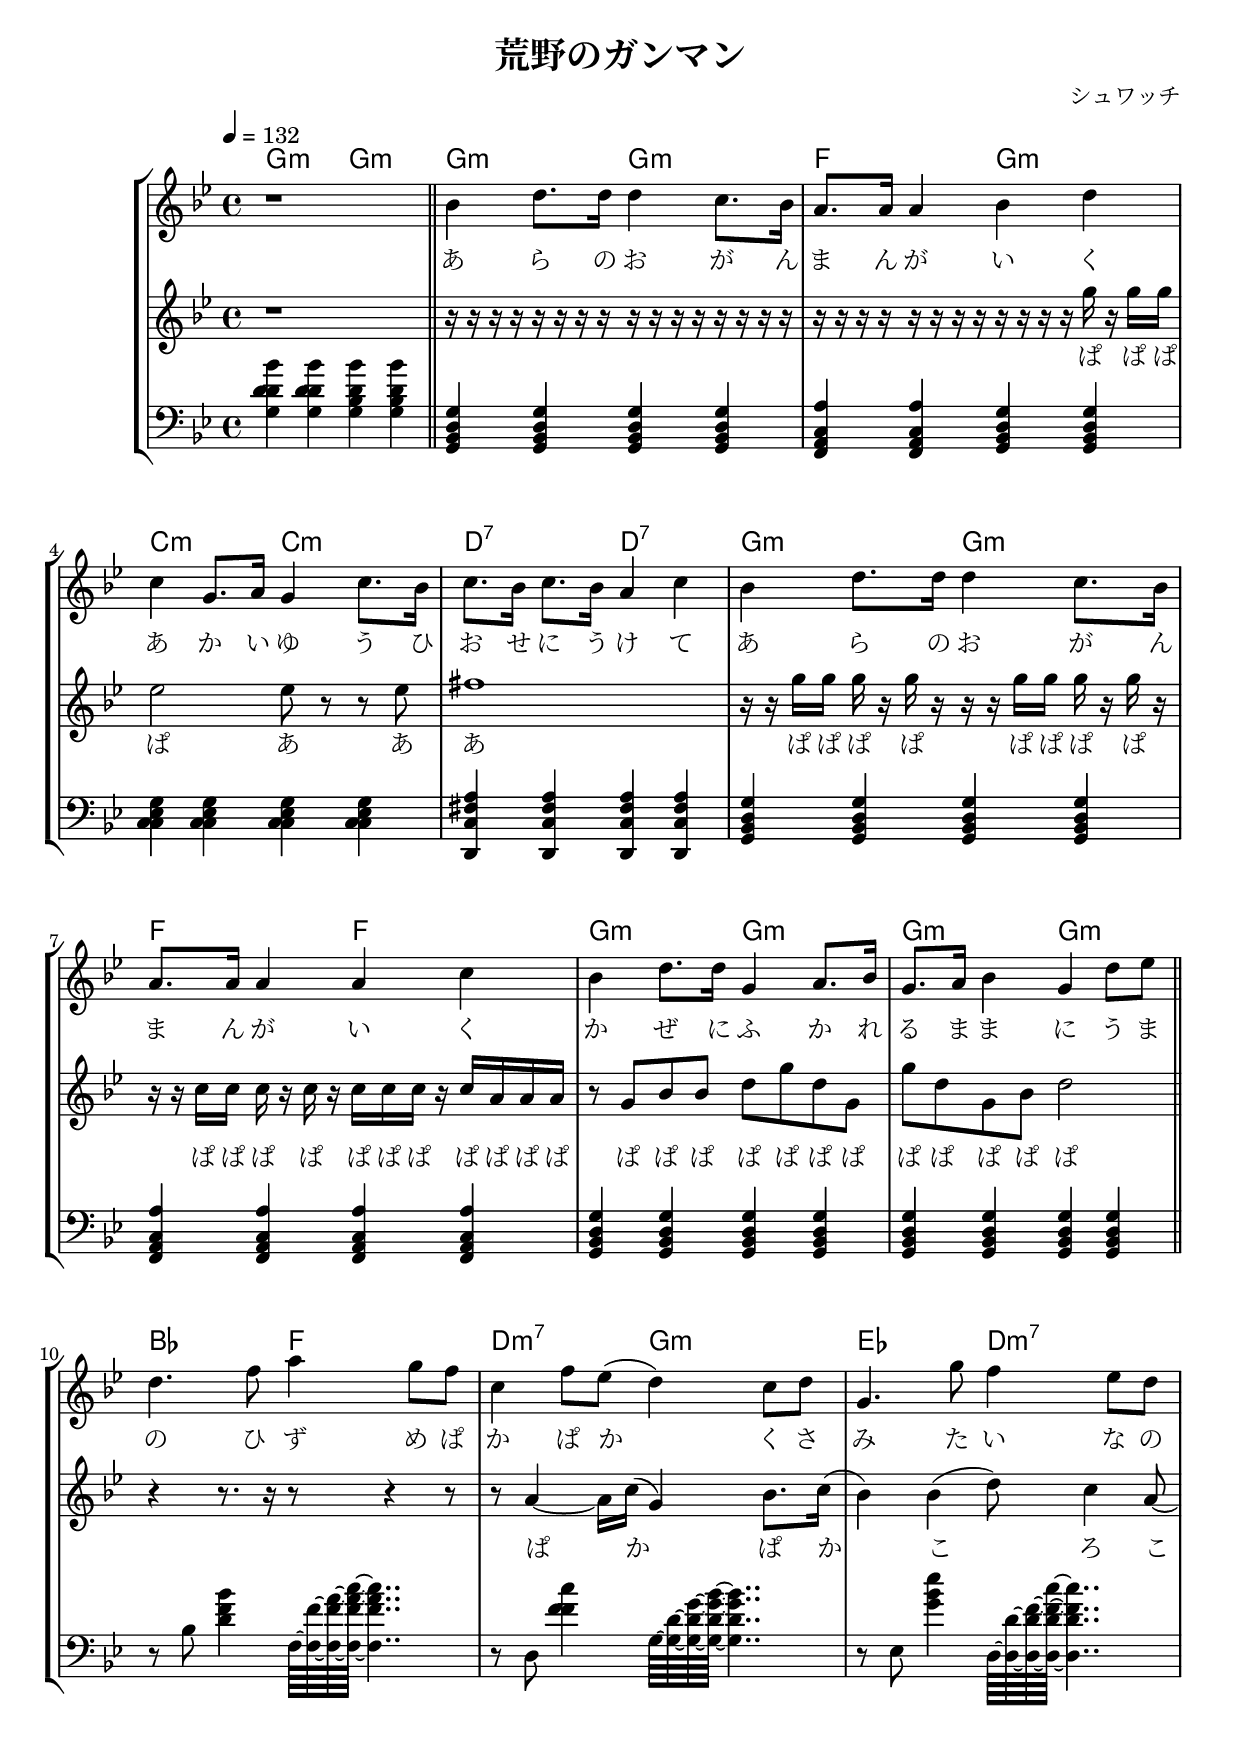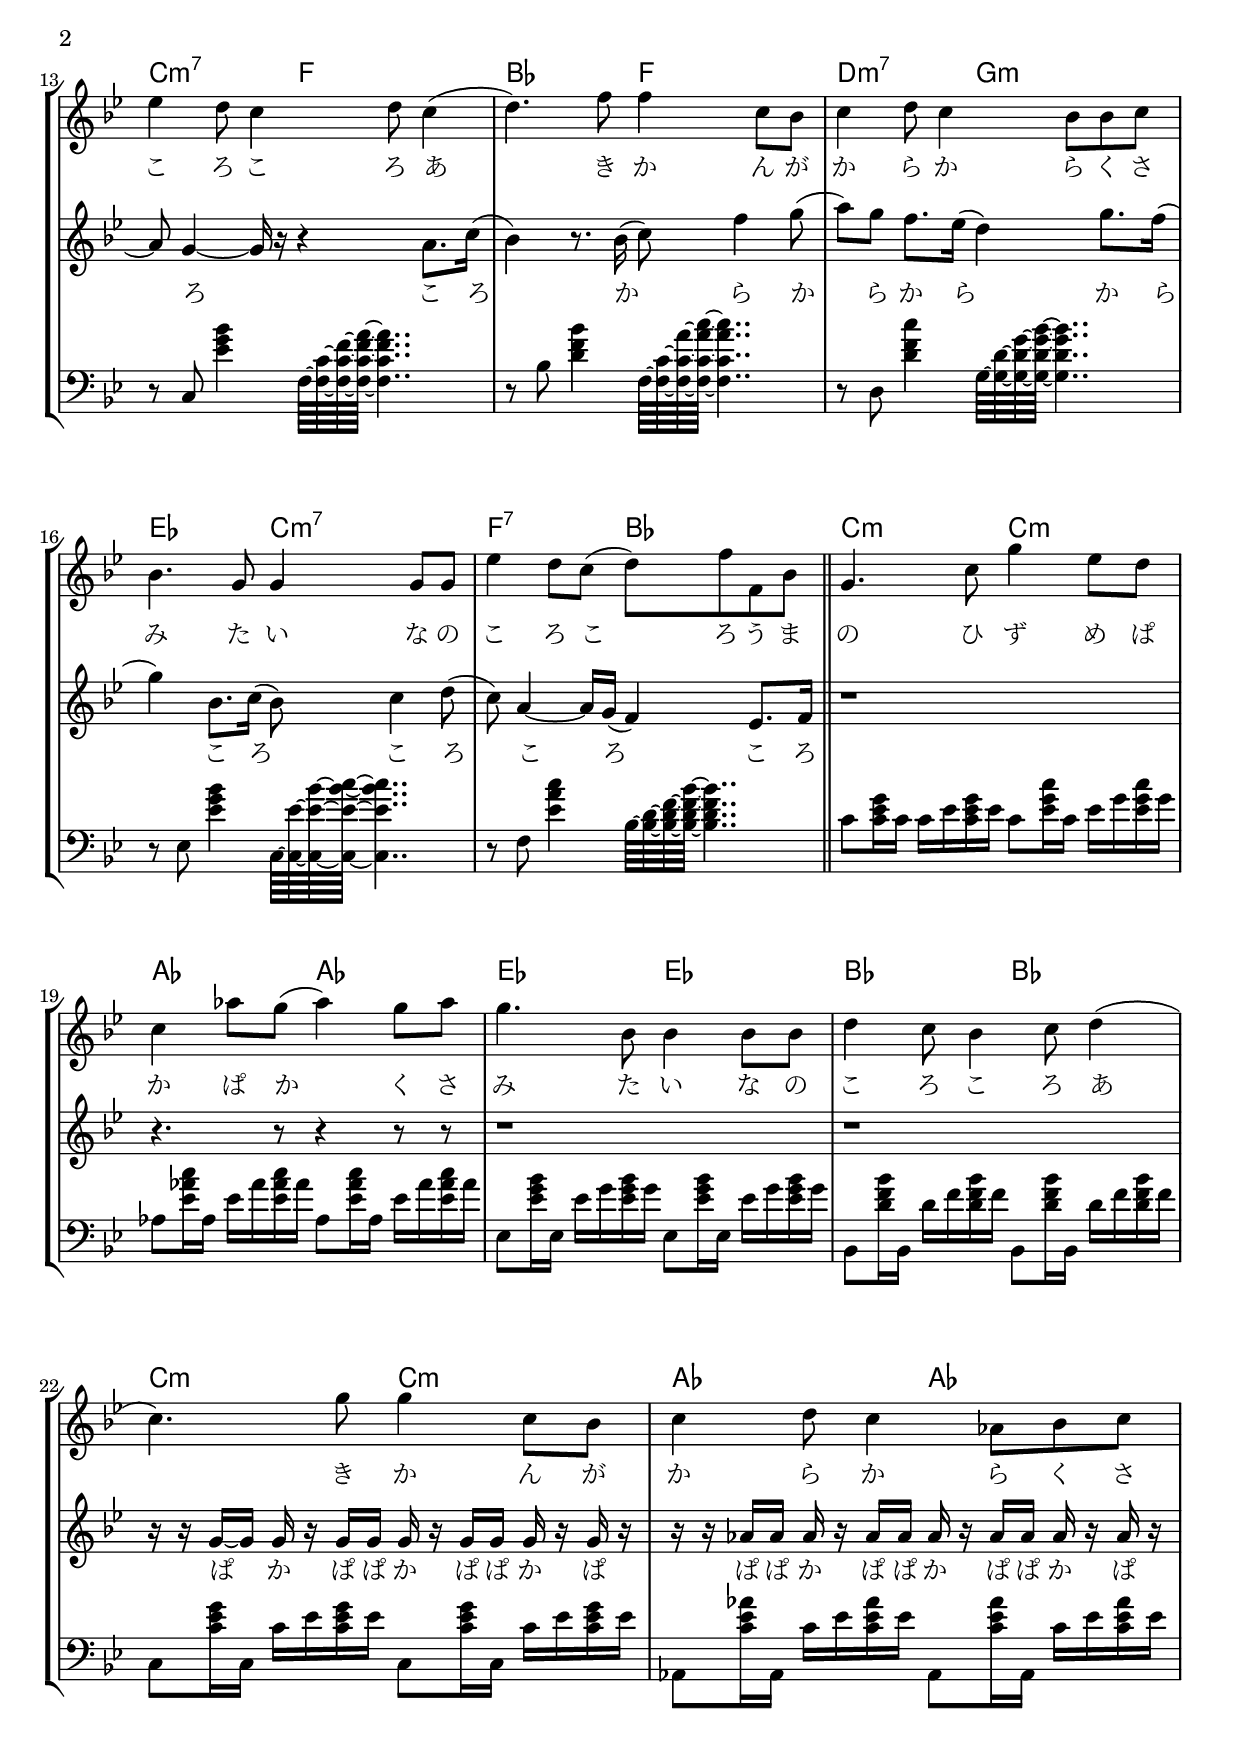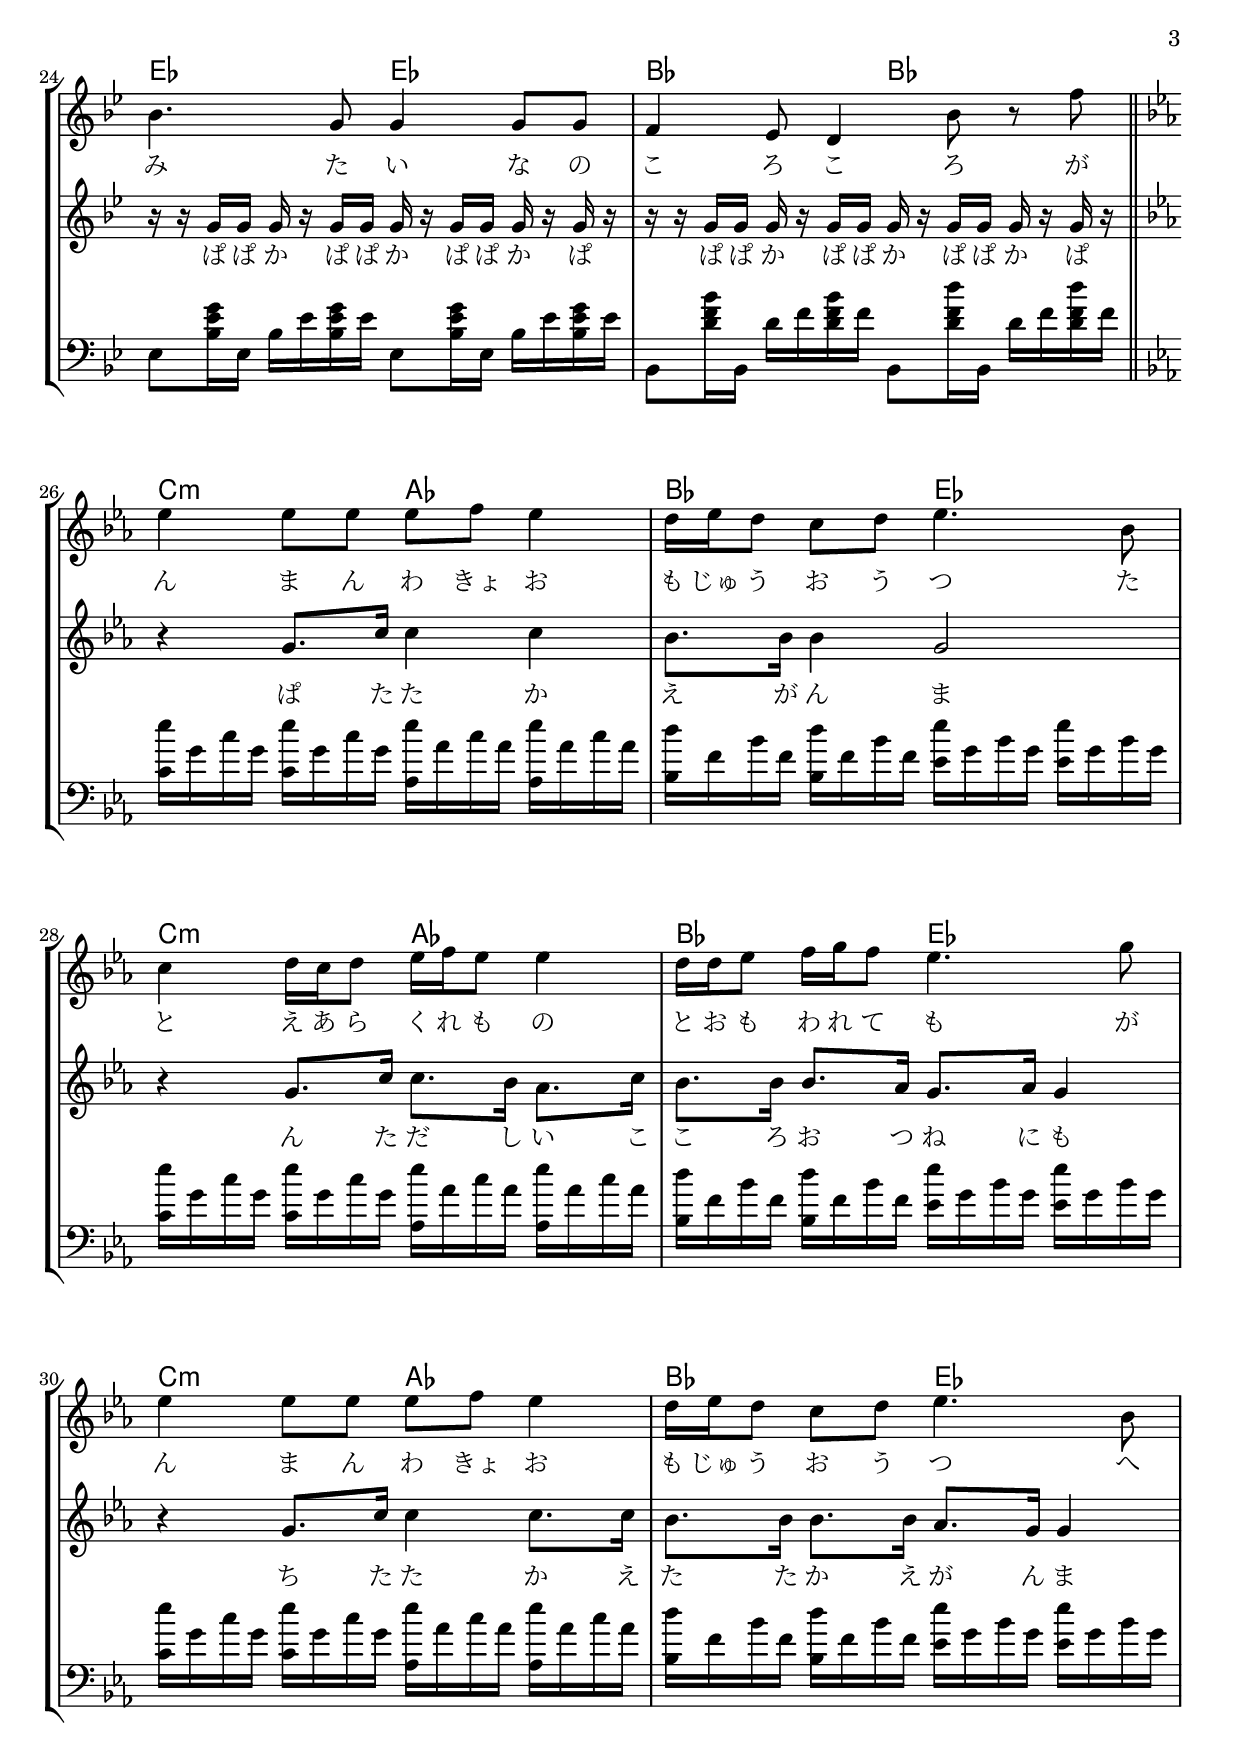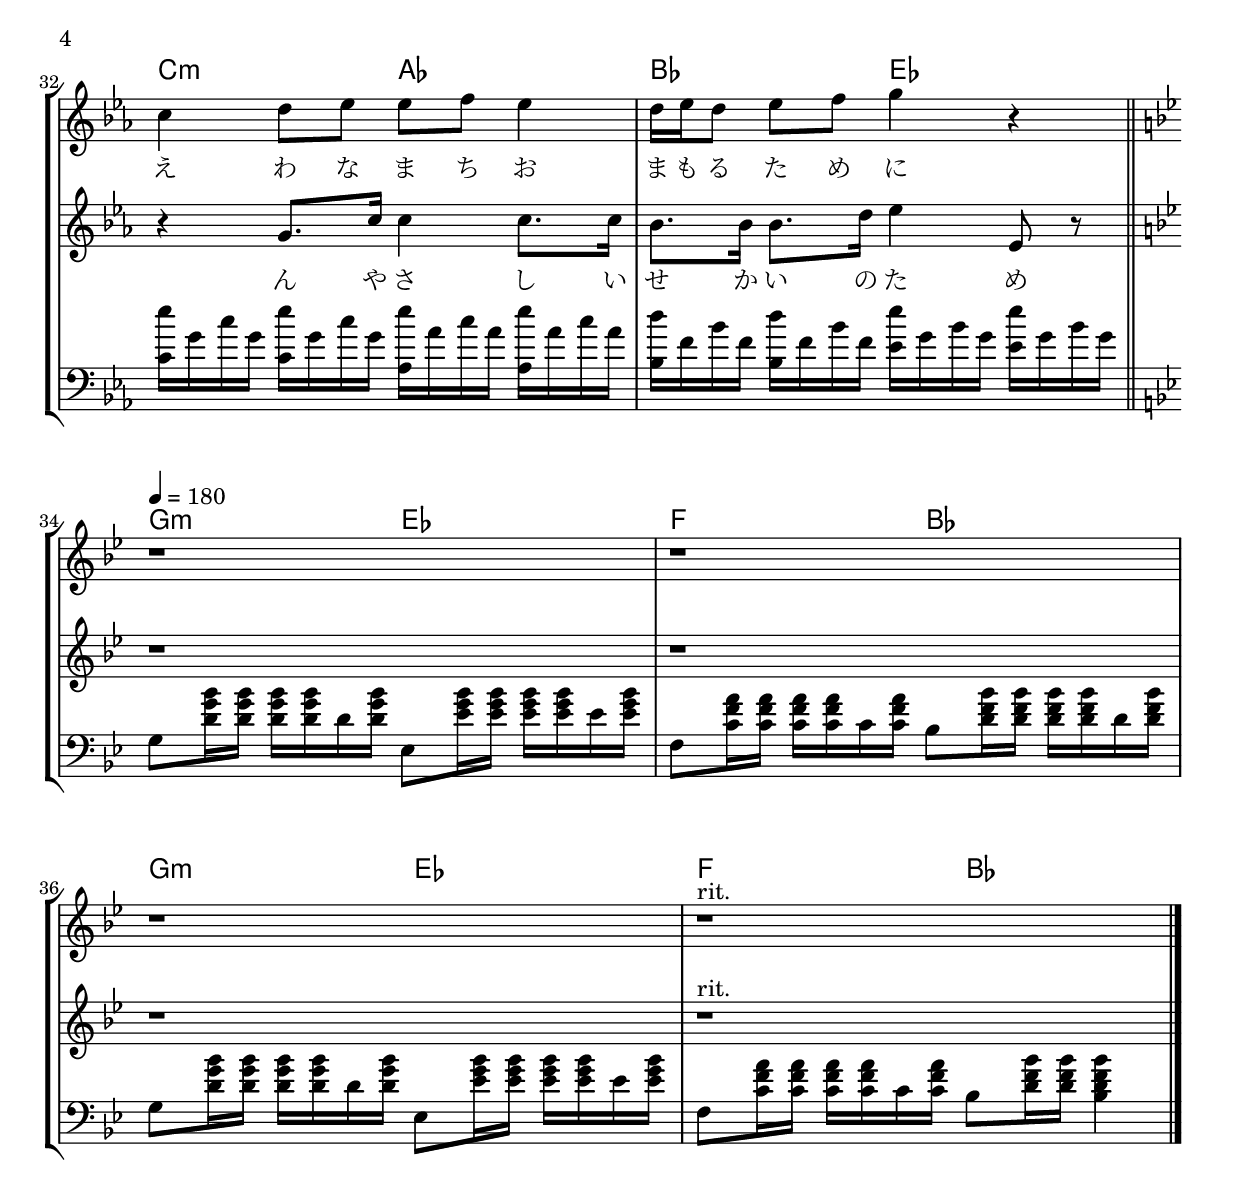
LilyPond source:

\version "2.12.1"

\header {
	title = \markup {荒野のガンマン}
	composer = \markup \center-column {シュワッチ}
}

harmony = \chordmode {
	g2:m g:m 

	g:m g:m f g:m c:m c:m d:7 d:7 g:m g:m f f g:m g:m g:m g:m 

	bes f d:min7 g:m es d:min7 c:min7 f bes f d:min7 g:m es c:min7 f:7 bes 

	c:m c:m as as es es bes bes c:m c:m as as es es bes bes 

	c:m as bes es c:m as bes es c:m as bes es c:m as bes es 

	g:m es f bes g:m es f bes 
}

melody = {
	\key bes \major
	\tempo 4 = 132
	r1   
	\set Staff.midiInstrument = #"mmi0.42"
	bes'4  d''8.  d''16  d''4  c''8.  bes'16 
	a'8.  a'16  a'4  bes'4  d''4 
	c''4  g'8.  a'16  g'4  c''8.  bes'16 
	c''8.  bes'16  c''8.  bes'16  a'4  c''4 
	bes'4  d''8.  d''16  d''4  c''8.  bes'16 
	a'8.  a'16  a'4  a'4  c''4 
	bes'4  d''8.  d''16  g'4  a'8.  bes'16 
	g'8.  a'16  bes'4  g'4  	\set Staff.midiInstrument = #"fss0.42"
	d''8  es''8 
	d''4.  f''8  a''4  g''8  f''8 
	c''4  f''8  es''8  (d''4)  c''8  d''8 
	g'4.  g''8  f''4  es''8  d''8 
	es''4  d''8  c''4  d''8  c''4 
	(d''4.)  f''8  f''4  c''8  bes'8 
	c''4  d''8  c''4  bes'8  bes'8  c''8 
	bes'4.  g'8  g'4  g'8  g'8 
	es''4  d''8  c''8  (d''8)  f''8  	\set Staff.midiInstrument = #"Whistle"
	f'8  bes'8 
	g'4.  c''8  g''4  es''8  d''8 
	c''4  as''8  g''8  (as''4)  g''8  as''8 
	g''4.  bes'8  bes'4  bes'8  bes'8 
	d''4  c''8  bes'4  c''8  d''4 
	(c''4.)  g''8  g''4  c''8  bes'8 
	c''4  d''8  c''4  as'8  bes'8  c''8 
	bes'4.  g'8  g'4  g'8  g'8 
	f'4  es'8  d'4  bes'8  	r8 	\set Staff.midiInstrument = #"mmi0.42"
	f''8 
		\key es \major
es''4  es''8  es''8  es''8  f''8  es''4 
	d''16  es''16  d''8  c''8  d''8  es''4.  bes'8 
	c''4  d''16  c''16  d''8  es''16  f''16  es''8  es''4 
	d''16  d''16  es''8  f''16  g''16  f''8  es''4.  g''8 
	es''4  es''8  es''8  es''8  f''8  es''4 
	d''16  es''16  d''8  c''8  d''8  es''4.  bes'8 
	c''4  d''8  es''8  es''8  f''8  es''4 
	d''16  es''16  d''8  es''8  f''8  g''4  	r4 	\key bes \major
	\tempo 4 = 180
	r1 | r1 | r1 | r1^"rit." \bar "|."
}

words = \lyricmode {
	
	あ  ら  の  お  が  ん  ま  ん  が  い  く  あ  か  い  ゆ  う  ひ  お  せ  に  う  け  て  あ  ら  の  お  が  ん  ま  ん  が  い  く  か  ぜ  に  ふ  か  れ  る  ま  ま  に  
	う  ま  の  ひ  ず  め  ぱ  か  ぱ  か  く  さ  み  た  い  な  の  こ  ろ  こ  ろ  あ  き  か  ん  が  か  ら  か  ら  く  さ  み  た  い  な  の  こ  ろ  こ  ろ  
	う  ま  の  ひ  ず  め  ぱ  か  ぱ  か  く  さ  み  た  い  な  の  こ  ろ  こ  ろ  あ  き  か  ん  が  か  ら  か  ら  く  さ  み  た  い  な  の  こ  ろ  こ  ろ  
	が  ん  ま  ん  わ  きょ  お  も  じゅ  う  お  う  つ  た  と  え  あ  ら  く  れ  も  の  と  お  も  わ  れ  て  も  が  ん  ま  ん  わ  きょ  お  も  じゅ  う  お  う  つ  へ  え  わ  な  ま  ち  お  ま  も  る  た  め  に  
	
}

secondmelody = {
	\key bes \major
	\tempo 4 = 132
	r1   
	\set Staff.midiInstrument = #"Brass Section"
	r16  r16  r16  r16  r16  r16  r16  r16  r16  r16  r16  r16  r16  r16  r16  r16 
	r16  r16  r16  r16  r16  r16  r16  r16  r16  r16  r16  r16  g''16  r16  g''16  g''16 
	es''2  es''8  r8  r8  es''8 
	fis''1 
	r16  r16  g''16  g''16  g''16  r16  g''16  r16  r16  r16  g''16  g''16  g''16  r16  g''16  r16 
	r16  r16  c''16  c''16  c''16  r16  c''16  r16  c''16  c''16  c''16  r16  c''16  a'16  a'16  a'16 
	r8  g'8  bes'8  bes'8  d''8  g''8  d''8  g'8 
	g''8  d''8  g'8  bes'8  d''2
	\set Staff.midiInstrument = #"Oboe"
	r4 r8.  r16  r8  r4  r8 
	r8  a'4~a'16  c''16  (g'4)  bes'8.  c''16 
	(bes'4)  bes'4  (d''8)  c''4  a'8~ 
	a'8  g'4~g'16  r16  r4  a'8.  c''16 
	(bes'4)  r8.  bes'16  (c''8)  f''4  g''8 
	(a''8)  g''8  f''8.  es''16  (d''4)  g''8.  f''16 
	(g''4)  bes'8.  c''16  (bes'8)  c''4  d''8 
	(c''8)  a'4~a'16  g'16  (f'4)  es'8.  f'16
	\set Staff.midiInstrument = #"Woodblock"
	 r1 
	r4.  r8  r4  r8  r8 
	r1~ 
	r1 
	 r16  r16  g'16  g'16  g'16  r16  g'16  g'16  g'16  r16  g'16  g'16  g'16  r16  g'16  r16 
	r16  r16  as'16  as'16  as'16  r16  as'16  as'16  as'16  r16  as'16  as'16  as'16  r16  as'16  r16 
	r16  r16  g'16  g'16  g'16  r16  g'16  g'16  g'16  r16  g'16  g'16  g'16  r16  g'16  r16 
	r16  r16  g'16  g'16  g'16  r16  g'16  g'16  g'16  r16  g'16  g'16  g'16  r16  g'16  r16
	\set Staff.midiInstrument = #"Brass Section"
		\key es \major
 r4  g'8.  c''16  c''4  c''4 
	bes'8.  bes'16  bes'4  g'2 
	r4  g'8.  c''16  c''8.  bes'16  as'8.  c''16 
	bes'8.  bes'16  bes'8.  as'16  g'8.  as'16  g'4 
	r4  g'8.  c''16  c''4  c''8.  c''16 
	bes'8.  bes'16  bes'8.  bes'16  as'8.  g'16  g'4 
	r4  g'8.  c''16  c''4  c''8.  c''16 
	bes'8.  bes'16  bes'8.  d''16  es''4  es'8  	r8 	\key bes \major
	\tempo 4 = 180
	r1 | r1 | r1 | r1^"rit." \bar "|."
}

secondwords = \lyricmode {
	
	ぱ  ぱ  ぱ  ぱ  あ  あ  あ  ぱ  ぱ  ぱ  ぱ  ぱ  ぱ  ぱ  ぱ  ぱ  ぱ  ぱ  ぱ  ぱ  ぱ  ぱ  ぱ  ぱ  ぱ  ぱ  ぱ  ぱ  ぱ  ぱ  ぱ  ぱ  ぱ  ぱ  ぱ  ぱ  ぱ  ぱ  
	ぱ  か  ぱ  か  こ  ろ  こ  ろ  こ  ろ  か  ら  か  ら  か  ら  か  ら  こ  ろ  こ  ろ  こ  ろ  こ  ろ  
	ぱ  か  ぱ  ぱ  か  ぱ  ぱ  か  ぱ  ぱ  ぱ  か  ぱ  ぱ  か  ぱ  ぱ  か  ぱ  ぱ  ぱ  か  ぱ  ぱ  か  ぱ  ぱ  か  ぱ  ぱ  ぱ  か  ぱ  ぱ  か  ぱ  ぱ  か  ぱ  ぱ  
	た  た  か  え  が  ん  ま  ん  た  だ  し  い  こ  こ  ろ  お  つ  ね  に  も  ち  た  た  か  え  た  た  か  え  が  ん  ま  ん  や  さ  し  い  せ  か  い  の  た  め  に  
	
}

tempochange = {
	\tempo 4 = 132
	r1 \bar "||"
	\tempo 4 = 132
	r1 | r1 | r1 | r1 | r1 | r1 | r1 | r1 \bar "||"
	\tempo 4 = 132
	r1 | r1 | r1 | r1 | r1 | r1 | r1 | r1 \bar "||"
	\tempo 4 = 132
	r1 | r1 | r1 | r1 | r1 | r1 | r1 | r1 \bar "||"
	\tempo 4 = 132
	r1 | r1 | r1 | r1 | r1 | r1 | r1 | r1 \bar "||"
	\tempo 4 = 180
	r1 | r1 | r1 | \tempo 4 = 135 r2 \tempo 4 = 120 r2 \bar "|."
}

mainacc = {
	\clef bass
	\set Staff.midiInstrument = #"Dulcimer"
	\key bes \major
	\tempo 4 = 132
	<g d' d' bes'>4 <g d' d' bes'>4
	<g bes d' bes'>4 <g bes d' bes'>4
	\bar "||"

	\set Staff.midiInstrument = #"Dulcimer"
	<g, bes, d g>4 <g, bes, d g>4
	<g, bes, d g>4 <g, bes, d g>4
	<f, a, c a>4 <f, a, c a>4
	<g, bes, d g>4 <g, bes, d g>4
	<c c es g>4 <c c es g>4
	<c c es g>4 <c c es g>4
	<d, c fis a>4 <d, c fis a>4
	<d, c fis a>4 <d, c fis a>4
	<g, bes, d g>4 <g, bes, d g>4
	<g, bes, d g>4 <g, bes, d g>4
	<f, a, c a>4 <f, a, c a>4
	<f, a, c a>4 <f, a, c a>4
	<g, bes, d g>4 <g, bes, d g>4
	<g, bes, d g>4 <g, bes, d g>4
	<g, bes, d g>4 <g, bes, d g>4
	<g, bes, d g>4 <g, bes, d g>4
	\bar "||"

	\set Staff.midiInstrument = #"Dulcimer"
	r8 bes8 <d' f' bes'>4
	f64~ <f~ f'~> <f~ f'~ a'~> <f f' a' c''>~ <f f' a' c''>4..
	r8 d8 <f' f' c''>4
	g64~ <g~ d'~> <g~ d'~ g'~> <g d' g' bes'>~ <g d' g' bes'>4..
	r8 es8 <g' bes' es''>4
	d64~ <d~ d'~> <d~ d'~ f'~> <d d' f' c''>~ <d d' f' c''>4..
	r8 c8 <es' g' bes'>4
	f64~ <f~ c'~> <f~ c'~ f'~> <f c' f' a'>~ <f c' f' a'>4..
	r8 bes8 <d' f' bes'>4
	f64~ <f~ c'~> <f~ c'~ a'~> <f c' a' c''>~ <f c' a' c''>4..
	r8 d8 <d' f' c''>4
	g64~ <g~ d'~> <g~ d'~ g'~> <g d' g' bes'>~ <g d' g' bes'>4..
	r8 es8 <es' g' bes'>4
	c64~ <c~ es'~> <c~ es'~ bes'~> <c es' bes' c''>~ <c es' bes' c''>4..
	r8 f8 <es' a' c''>4
	bes64~ <bes~ d'~> <bes~ d'~ f'~> <bes d' f' bes'>~ <bes d' f' bes'>4..
	\bar "||"

	\set Staff.midiInstrument = #"Banjo"
	c'8 <c' es' g'>16 c'16   c'16 es'16 <c' es' g'>16 es'16
	c'8 <es' g' c''>16 c'16   es'16 g'16 <es' g' c''>16 g'16
	as8 <es' as' c''>16 as16   es'16 as'16 <es' as' c''>16 as'16
	as8 <es' as' c''>16 as16   es'16 as'16 <es' as' c''>16 as'16
	es8 <es' g' bes'>16 es16   es'16 g'16 <es' g' bes'>16 g'16
	es8 <es' g' bes'>16 es16   es'16 g'16 <es' g' bes'>16 g'16
	bes,8 <d' f' bes'>16 bes,16   d'16 f'16 <d' f' bes'>16 f'16
	bes,8 <d' f' bes'>16 bes,16   d'16 f'16 <d' f' bes'>16 f'16
	c8 <c' es' g'>16 c16   c'16 es'16 <c' es' g'>16 es'16
	c8 <c' es' g'>16 c16   c'16 es'16 <c' es' g'>16 es'16
	as,8 <c' es' as'>16 as,16   c'16 es'16 <c' es' as'>16 es'16
	as,8 <c' es' as'>16 as,16   c'16 es'16 <c' es' as'>16 es'16
	es8 <bes es' g'>16 es16   bes16 es'16 <bes es' g'>16 es'16
	es8 <bes es' g'>16 es16   bes16 es'16 <bes es' g'>16 es'16
	bes,8 <d' f' bes'>16 bes,16   d'16 f'16 <d' f' bes'>16 f'16
	bes,8 <d' f' d''>16 bes,16   d'16 f'16 <d' f' d''>16 f'16
	\bar "||"

	\set Staff.midiInstrument = #"Acoustic Guitar (steel)"
	\key es \major
	<c' es''>16 g' c'' g' <c' es''> g' c'' g'
	<as es''>16 as' c'' as' <as es''> as' c'' as'
	<bes d''>16 f' bes' f' <bes d''> f' bes' f'
	<es' es''>16 g' bes' g' <es' es''> g' bes' g'
	<c' es''>16 g' c'' g' <c' es''> g' c'' g'
	<as es''>16 as' c'' as' <as es''> as' c'' as'
	<bes d''>16 f' bes' f' <bes d''> f' bes' f'
	<es' es''>16 g' bes' g' <es' es''> g' bes' g'
	<c' es''>16 g' c'' g' <c' es''> g' c'' g'
	<as es''>16 as' c'' as' <as es''> as' c'' as'
	<bes d''>16 f' bes' f' <bes d''> f' bes' f'
	<es' es''>16 g' bes' g' <es' es''> g' bes' g'
	<c' es''>16 g' c'' g' <c' es''> g' c'' g'
	<as es''>16 as' c'' as' <as es''> as' c'' as'
	<bes d''>16 f' bes' f' <bes d''> f' bes' f'
	<es' es''>16 g' bes' g' <es' es''> g' bes' g'
	\bar "||"

	\set Staff.midiInstrument = #"Gunshot"
	\key bes \major
	\tempo 4 = 180
	g8 <d' g' bes'>16 <d' g' bes'>16   <d' g' bes'>16 <d' g' bes'>16   d'16 <d' g' bes'>16
	es8 <es' g' bes'>16 <es' g' bes'>16   <es' g' bes'>16 <es' g' bes'>16   es'16 <es' g' bes'>16
	f8 <c' f' a'>16 <c' f' a'>16   <c' f' a'>16 <c' f' a'>16   c'16 <c' f' a'>16
	bes8 <d' f' bes'>16 <d' f' bes'>16   <d' f' bes'>16 <d' f' bes'>16   d'16 <d' f' bes'>16
	g8 <d' g' bes'>16 <d' g' bes'>16   <d' g' bes'>16 <d' g' bes'>16   d'16 <d' g' bes'>16
	es8 <es' g' bes'>16 <es' g' bes'>16   <es' g' bes'>16 <es' g' bes'>16   es'16 <es' g' bes'>16
	f8 <c' f' a'>16 <c' f' a'>16   <c' f' a'>16 <c' f' a'>16   c'16 <c' f' a'>16
	bes8 <d' f' bes'>16 <d' f' bes'>16 <bes d' f' bes'>4
	\bar "|."
}

subacc = {
	\clef bass
	\set Staff.midiInstrument = #"Banjo"
	\key bes \major
	\tempo 4 = 132
	g16 d' <d' bes'> d' <d' bes'> d' <d' bes'> d'
	g16 bes <d' bes'> bes <d' bes'> bes <d' bes'> bes
	\bar "||"

	\set Staff.midiInstrument = #"Banjo"
	g,8 <bes, d g>16 <bes, d g>16   <bes, d g>16 <bes, d g>16   bes,16 <bes, d g>16
	g,8 <bes, d g>16 <bes, d g>16   <bes, d g>16 <bes, d g>16   bes,16 <bes, d g>16
	f,8 <a, c a>16 <a, c a>16   <a, c a>16 <a, c a>16   a,16 <a, c a>16
	g,8 <bes, d g>16 <bes, d g>16   <bes, d g>16 <bes, d g>16   bes,16 <bes, d g>16
	c8 <c es g>16 <c es g>16   <c es g>16 <c es g>16   c16 <c es g>16
	c8 <c es g>16 <c es g>16   <c es g>16 <c es g>16   c16 <c es g>16
	d,8 <c fis a>16 <c fis a>16   <c fis a>16 <c fis a>16   c16 <c fis a>16
	d,8 <c fis a>16 <c fis a>16   <c fis a>16 <c fis a>16   c16 <c fis a>16
	g,8 <bes, d g>16 <bes, d g>16   <bes, d g>16 <bes, d g>16   bes,16 <bes, d g>16
	g,8 <bes, d g>16 <bes, d g>16   <bes, d g>16 <bes, d g>16   bes,16 <bes, d g>16
	f,8 <a, c a>16 <a, c a>16   <a, c a>16 <a, c a>16   a,16 <a, c a>16
	f,8 <a, c a>16 <a, c a>16   <a, c a>16 <a, c a>16   a,16 <a, c a>16
	g,8 <bes, d g>16 <bes, d g>16   <bes, d g>16 <bes, d g>16   bes,16 <bes, d g>16
	g,8 <bes, d g>16 <bes, d g>16   <bes, d g>16 <bes, d g>16   bes,16 <bes, d g>16
	g,8 <bes, d g>16 <bes, d g>16   <bes, d g>16 <bes, d g>16   bes,16 <bes, d g>16
	g,8 <bes, d g>16 <bes, d g>16   <bes, d g>16 <bes, d g>16   bes,16 <bes, d g>16
	\bar "||"

	\set Staff.midiInstrument = #"Acoustic Guitar (steel)"
	bes8 d'8 f'8 bes'8
	f8 f'8 a'8 c''8
	d8 f'8 f'8 c''8
	g8 d'8 g'8 bes'8
	es8 g'8 bes'8 es''8
	d8 d'8 f'8 c''8
	c8 es'8 g'8 bes'8
	f8 c'8 f'8 a'8
	bes8 d'8 f'8 bes'8
	f8 c'8 a'8 c''8
	d8 d'8 f'8 c''8
	g8 d'8 g'8 bes'8
	es8 es'8 g'8 bes'8
	c8 es'8 bes'8 c''8
	f8 es'8 a'8 c''8
	bes8 d'8 f'8 bes'8
	\bar "||"

	\set Staff.midiInstrument = #"Banjo"
	c'16 c' <es' g'> c' <es' g'> c' <es' g'> c'
	c'16 es' <g' c''> es' <g' c''> es' <g' c''> es'
	as16 es' <as' c''> es' <as' c''> es' <as' c''> es'
	as16 es' <as' c''> es' <as' c''> es' <as' c''> es'
	es16 es' <g' bes'> es' <g' bes'> es' <g' bes'> es'
	es16 es' <g' bes'> es' <g' bes'> es' <g' bes'> es'
	bes,16 d' <f' bes'> d' <f' bes'> d' <f' bes'> d'
	bes,16 d' <f' bes'> d' <f' bes'> d' <f' bes'> d'
	c16 c' <es' g'> c' <es' g'> c' <es' g'> c'
	c16 c' <es' g'> c' <es' g'> c' <es' g'> c'
	as,16 c' <es' as'> c' <es' as'> c' <es' as'> c'
	as,16 c' <es' as'> c' <es' as'> c' <es' as'> c'
	es16 bes <es' g'> bes <es' g'> bes <es' g'> bes
	es16 bes <es' g'> bes <es' g'> bes <es' g'> bes
	bes,16 d' <f' bes'> d' <f' bes'> d' <f' bes'> d'
	bes,16 d' <f' d''> d' <f' d''> d' <f' d''> d'
	\bar "||"

	\set Staff.midiInstrument = #"Banjo"
	\key es \major
	c'16 g' <c'' es''> g' <c'' es''> g' <c'' es''> g'
	as16 as' <c'' es''> as' <c'' es''> as' <c'' es''> as'
	bes16 f' <bes' d''> f' <bes' d''> f' <bes' d''> f'
	es'16 g' <bes' es''> g' <bes' es''> g' <bes' es''> g'
	c'16 g' <c'' es''> g' <c'' es''> g' <c'' es''> g'
	as16 as' <c'' es''> as' <c'' es''> as' <c'' es''> as'
	bes16 f' <bes' d''> f' <bes' d''> f' <bes' d''> f'
	es'16 g' <bes' es''> g' <bes' es''> g' <bes' es''> g'
	c'16 g' <c'' es''> g' <c'' es''> g' <c'' es''> g'
	as16 as' <c'' es''> as' <c'' es''> as' <c'' es''> as'
	bes16 f' <bes' d''> f' <bes' d''> f' <bes' d''> f'
	es'16 g' <bes' es''> g' <bes' es''> g' <bes' es''> g'
	c'16 g' <c'' es''> g' <c'' es''> g' <c'' es''> g'
	as16 as' <c'' es''> as' <c'' es''> as' <c'' es''> as'
	bes16 f' <bes' d''> f' <bes' d''> f' <bes' d''> f'
	es'16 g' <bes' es''> g' <bes' es''> g' <bes' es''> g'
	\bar "||"

	\set Staff.midiInstrument = #"Gunshot"
	\key bes \major
	\tempo 4 = 180
	g16 <d' g' bes'>16 <d' g' bes'>16 g16   <d' g' bes'>16 <d' g' bes'>16 g16 <d' g' bes'>16
	es16 <es' g' bes'>16 <es' g' bes'>16 es16   <es' g' bes'>16 <es' g' bes'>16 es16 <es' g' bes'>16
	f16 <c' f' a'>16 <c' f' a'>16 f16   <c' f' a'>16 <c' f' a'>16 f16 <c' f' a'>16
	bes16 <d' f' bes'>16 <d' f' bes'>16 bes16   <d' f' bes'>16 <d' f' bes'>16 bes16 <d' f' bes'>16
	g16 <d' g' bes'>16 <d' g' bes'>16 g16   <d' g' bes'>16 <d' g' bes'>16 g16 <d' g' bes'>16
	es16 <es' g' bes'>16 <es' g' bes'>16 es16   <es' g' bes'>16 <es' g' bes'>16 es16 <es' g' bes'>16
	f16 <c' f' a'>16 <c' f' a'>16 f16   <c' f' a'>16 <c' f' a'>16 f16 <c' f' a'>16
	bes8 <d' f' bes'>16 <d' f' bes'>16 <bes d' f' bes'>4
	\bar "|."
}

percA = {
	\drummode {
	bd2 r8 bd4 bd8  \bar "||"
	r4 sn2 sn8. sn16  |r4 sn2 sn8. sn16  |r4 sn2 sn8. sn16  |r4 sn2 sn8. sn16  |r4 sn2 sn8. sn16  |r4 sn2 sn8. sn16  |r4 sn2 sn8. sn16  |r8 sn8 sn4 sn8 sn8 sn16 sn8 sn16  \bar "||"
	hh8 hh8 hh8 hh8 hh8 hh8 hh8 hh8  |hh8 hh8 hh8 hh8 hh8 hh8 hh8 hh8  |hh8 hh8 hh8 hh8 hh8 hh8 hh8 hh8  |hh8 hh8 hh8 hh8 hh8 hh8 hh8 hh8  |hh8 hh8 hh8 hh8 hh8 hh8 hh8 hh8  |hh8 hh8 hh8 hh8 hh8 hh8 hh8 hh8  |hh8 hh8 hh8 hh8 hh8 hh8 hh8 hh8  |hh8 hh8 hh8 hh8 hh8 hh8 hh4  \bar "||"
	r4 sn2 sn8. sn16  |r4 sn2 sn8. sn16  |r4 sn2 sn8. sn16  |r4 sn2 sn8. sn16  |r4 sn2 sn8. sn16  |r4 sn2 sn8. sn16  |r4 sn2 sn8. sn16  |r8 sn8 sn4 sn8 sn8 sn16 sn8 sn16  \bar "||"
	r4 sn2 sn8. sn16  |r4 sn2 sn8. sn16  |r4 sn2 sn8. sn16  |r4 sn2 sn8. sn16  |r4 sn2 sn8. sn16  |r4 sn2 sn8. sn16  |r4 sn2 sn8. sn16  |r8 sn8 sn4 sn8 sn8 sn16 sn8 sn16  \bar "||"
	r8 hh4 hh4 hh4 hh8  |r8 hh4 hh4 hh8 hh16 hh16 hh16 hh16  |r8 hh4 hh4 hh4 hh8  |r8 hh4 hh4 hh8 hh16 hh16 hh16 hh16  \bar "|."
	}
}

percB = {
	\drummode {
	r4. ss4. ss4  \bar "||"
	r4. r16 tommh8 tommh4. r16  |r1  |r4. r16 tommh8 tommh4. r16  |r1  |r4. r16 tommh8 tommh4. r16  |r1  |r4. r16 tommh8 tommh4. r16  |r1  \bar "||"
	bd4. bd8 bd4. bd8  |bd4. bd8 bd4. bd8  |bd4. bd8 bd4. bd8  |bd4. bd8 bd4. bd8  |bd4. bd8 bd4. bd8  |bd4. bd8 bd4. bd8  |bd4. bd8 bd4. bd8  |bd4. bd8 bd2  \bar "||"
	r4. r16 tommh8 tommh4. r16  |r1  |r4. r16 tommh8 tommh4. r16  |r1  |r4. r16 tommh8 tommh4. r16  |r1  |r4. r16 tommh8 tommh4. r16  |r1  \bar "||"
	r4. r16 tommh8 tommh4. r16  |r1  |r4. r16 tommh8 tommh4. r16  |r1  |r4. r16 tommh8 tommh4. r16  |r1  |r4. r16 tommh8 tommh4. r16  |r1  \bar "||"
	r8 sn4 sn4 sn4 sn8  |r8 sn4 sn4 sn8 sn16 sn16 sn16 sn16  |r8 sn4 sn4 sn4 sn8  |r8 sn4 sn4 sn8 sn16 sn16 sn16 sn16  \bar "|."
	}
}

percC = {
	\drummode {
	cymr8 cymr8 cymr8 cymr8 cymr8 cymr8 cymr8 cymr8  \bar "||"
	r8 toml8 toml8 toml8 toml8 toml8 toml8 toml8  |toml8 toml8 toml8 toml8 toml8 toml8 toml8 toml8  |toml8 toml8 toml8 toml8 toml8 toml8 toml8 toml8  |toml8 toml8 toml8 toml8 toml8 toml8 toml8 toml8  |r8 toml8 toml8 toml8 toml8 toml8 toml8 toml8  |toml8 toml8 toml8 toml8 toml8 toml8 toml8 toml8  |toml8 toml8 toml8 toml8 toml8 toml8 toml8 toml8  |toml8 toml8 toml8 toml8 toml8 toml8 toml8 toml8  \bar "||"
	r8 ss4 ss8 ss4. ss8  |r8 ss4 ss8 ss2  |r8 ss4 ss8 ss4. ss8  |r8 ss4 ss8 ss4. ss8  |r8 ss4 ss8 ss4. ss8  |r8 ss4 ss8 ss2  |r8 ss4 ss8 ss4. ss8  |r8 ss4 ss8 ss2  \bar "||"
	r8 toml8 toml8 toml8 toml8 toml8 toml8 toml8  |toml8 toml8 toml8 toml8 toml8 toml8 toml8 toml8  |toml8 toml8 toml8 toml8 toml8 toml8 toml8 toml8  |toml8 toml8 toml8 toml8 toml8 toml8 toml8 toml8  |r8 toml8 toml8 toml8 toml8 toml8 toml8 toml8  |toml8 toml8 toml8 toml8 toml8 toml8 toml8 toml8  |toml8 toml8 toml8 toml8 toml8 toml8 toml8 toml8  |toml8 toml8 toml8 toml8 toml8 toml8 toml8 toml8  \bar "||"
	r8 toml8 toml8 toml8 toml8 toml8 toml8 toml8  |toml8 toml8 toml8 toml8 toml8 toml8 toml8 toml8  |toml8 toml8 toml8 toml8 toml8 toml8 toml8 toml8  |toml8 toml8 toml8 toml8 toml8 toml8 toml8 toml8  |r8 toml8 toml8 toml8 toml8 toml8 toml8 toml8  |toml8 toml8 toml8 toml8 toml8 toml8 toml8 toml8  |toml8 toml8 toml8 toml8 toml8 toml8 toml8 toml8  |toml8 toml8 toml8 toml8 toml8 toml8 toml8 toml8  \bar "||"
	bd16 bd4. r16 bd16 bd8. bd4  |r1  |bd16 bd4. r16 bd16 bd8. bd4  |r1  \bar "|."
	}
}

percD = {
	\drummode {
	r1 \bar "||"
	r1  |r4. r16 tomfh8 tomfh4. r16  |r1  |r4. r16 tomfh8 tomfh4. r16  |r1  |r4. r16 tomfh8 tomfh4. r16  |r1  |r4. r16 tomfh2 r16  \bar "||"
	r8 hhp2 r8 hhp4  |r8 hhp2 r8 hhp4  |r8 hhp2 r8 hhp4  |r8 hhp2 r8 hhp4  |r8 hhp2 r8 hhp4  |r8 hhp2 r8 hhp4  |r8 hhp2 r8 hhp4  |r8 hhp2 r8 hhp4  \bar "||"
	r1  |r4. r16 tomfh8 tomfh4. r16  |r1  |r4. r16 tomfh8 tomfh4. r16  |r1  |r4. r16 tomfh8 tomfh4. r16  |r1  |r4. r16 tomfh2 r16  \bar "||"
	r1  |r4. r16 tomfh8 tomfh4. r16  |r1  |r4. r16 tomfh8 tomfh4. r16  |r1  |r4. r16 tomfh8 tomfh4. r16  |r1  |r4. r16 tomfh2 r16  \bar "||"
	r2 r16 cymc16 cymc4.  |r4 cymc16 cymc2 cymc8.  |r2 r16 cymc16 cymc4.  |r4 cymc16 cymc2 cymc8.  \bar "|."
	}
}

percE = {
	\drummode {
	r1 \bar "||"
	bd4. r16 bd8. bd4.  |bd8. bd4. r16 bd4 bd8  |bd8. bd4 bd8. bd4.  |bd8. bd4. r16 bd4 bd8  |bd4. r16 bd8. bd4.  |bd8. bd4. r16 bd4 bd8  |bd8. bd4 bd8. bd4.  |bd4. bd8 bd4 r16 bd8.  \bar "||"
	r1  |r1  |r1  |r2 r8 cymr8 cymr4  |r1  |r1  |r1  |r2 r8 cymr8 cymr4  \bar "||"
	bd4. r16 bd8. bd4.  |bd8. bd4. r16 bd4 bd8  |bd8. bd4 bd8. bd4.  |bd8. bd4. r16 bd4 bd8  |bd4. r16 bd8. bd4.  |bd8. bd4. r16 bd4 bd8  |bd8. bd4 bd8. bd4.  |bd4. bd8 bd4 r16 bd8.  \bar "||"
	bd4. r16 bd8. bd4.  |bd8. bd4. r16 bd4 bd8  |bd8. bd4 bd8. bd4.  |bd8. bd4. r16 bd4 bd8  |bd4. r16 bd8. bd4.  |bd8. bd4. r16 bd4 bd8  |bd8. bd4 bd8. bd4.  |bd4. bd8 bd4 r16 bd8.  \bar "||"
	r1  |tomfh16 tomfh2. r8.  |r1  |tomfh16 tomfh2. r8.  \bar "|."
	}
}

percF = {
	\drummode {
	r1 \bar "||"
	cymc1  |r1 |r1 |r1 |cymc1  |r1 |r1 |r1 \bar "||"
	r1 | r1 | r1 | r1 | r1 | r1 | r1 | r1 \bar "||"
	cymc1  |r1 |r1 |r1 |cymc1  |r1 |r1 |r1 \bar "||"
	cymc1  |r1 |r1 |r1 |cymc1  |r1 |r1 |r1 \bar "||"
	r2 r8 rb4 rb8  |r1  |r2 r8 rb4 rb8  |r1  \bar "|."
	}
}

percG = {
	\drummode {
	r1 \bar "||"
	r1 | r1 | r1 | r1 | r1 | r1 | r1 | r1 \bar "||"
	r1 | r1 | r1 | r1 | r1 | r1 | r1 | r1 \bar "||"
	r1 | r1 | r1 | r1 | r1 | r1 | r1 | r1 \bar "||"
	r1 | r1 | r1 | r1 | r1 | r1 | r1 | r1 \bar "||"
	r4. hc16 hc2 r16  |r4 r16 hc8. hc16 hc4. r16  |r4. hc16 hc2 r16  |r4 r16 hc8. hc16 hc4. r16  \bar "|."
	}
}

percH = {
	\drummode {
	r1 \bar "||"
	r1 | r1 | r1 | r1 | r1 | r1 | r1 | r1 \bar "||"
	r1 | r1 | r1 | r1 | r1 | r1 | r1 | r1 \bar "||"
	r1 | r1 | r1 | r1 | r1 | r1 | r1 | r1 \bar "||"
	r1 | r1 | r1 | r1 | r1 | r1 | r1 | r1 \bar "||"
	r8. cymr16 cymr2 r16 cymr8.  |r16 cymr4 r16 cymr4 r16 cymr8 cymr8.  |r8. cymr16 cymr2 r16 cymr8.  |r16 cymr4 r16 cymr4 r16 cymr8 cymr8.  \bar "|."
	}
}

\score {
	<<
		\new StaffGroup <<
			\new ChordNames {\harmony}
			\new Voice = "melody" {\melody}
			\new Lyrics \lyricsto "melody" \words
			\new Voice = "secondmelody" {\secondmelody}
			\new Lyrics \lyricsto "secondmelody" \secondwords
			\new Staff = "mainacc" {\mainacc}
		>>
	>>
	\layout { }
}
